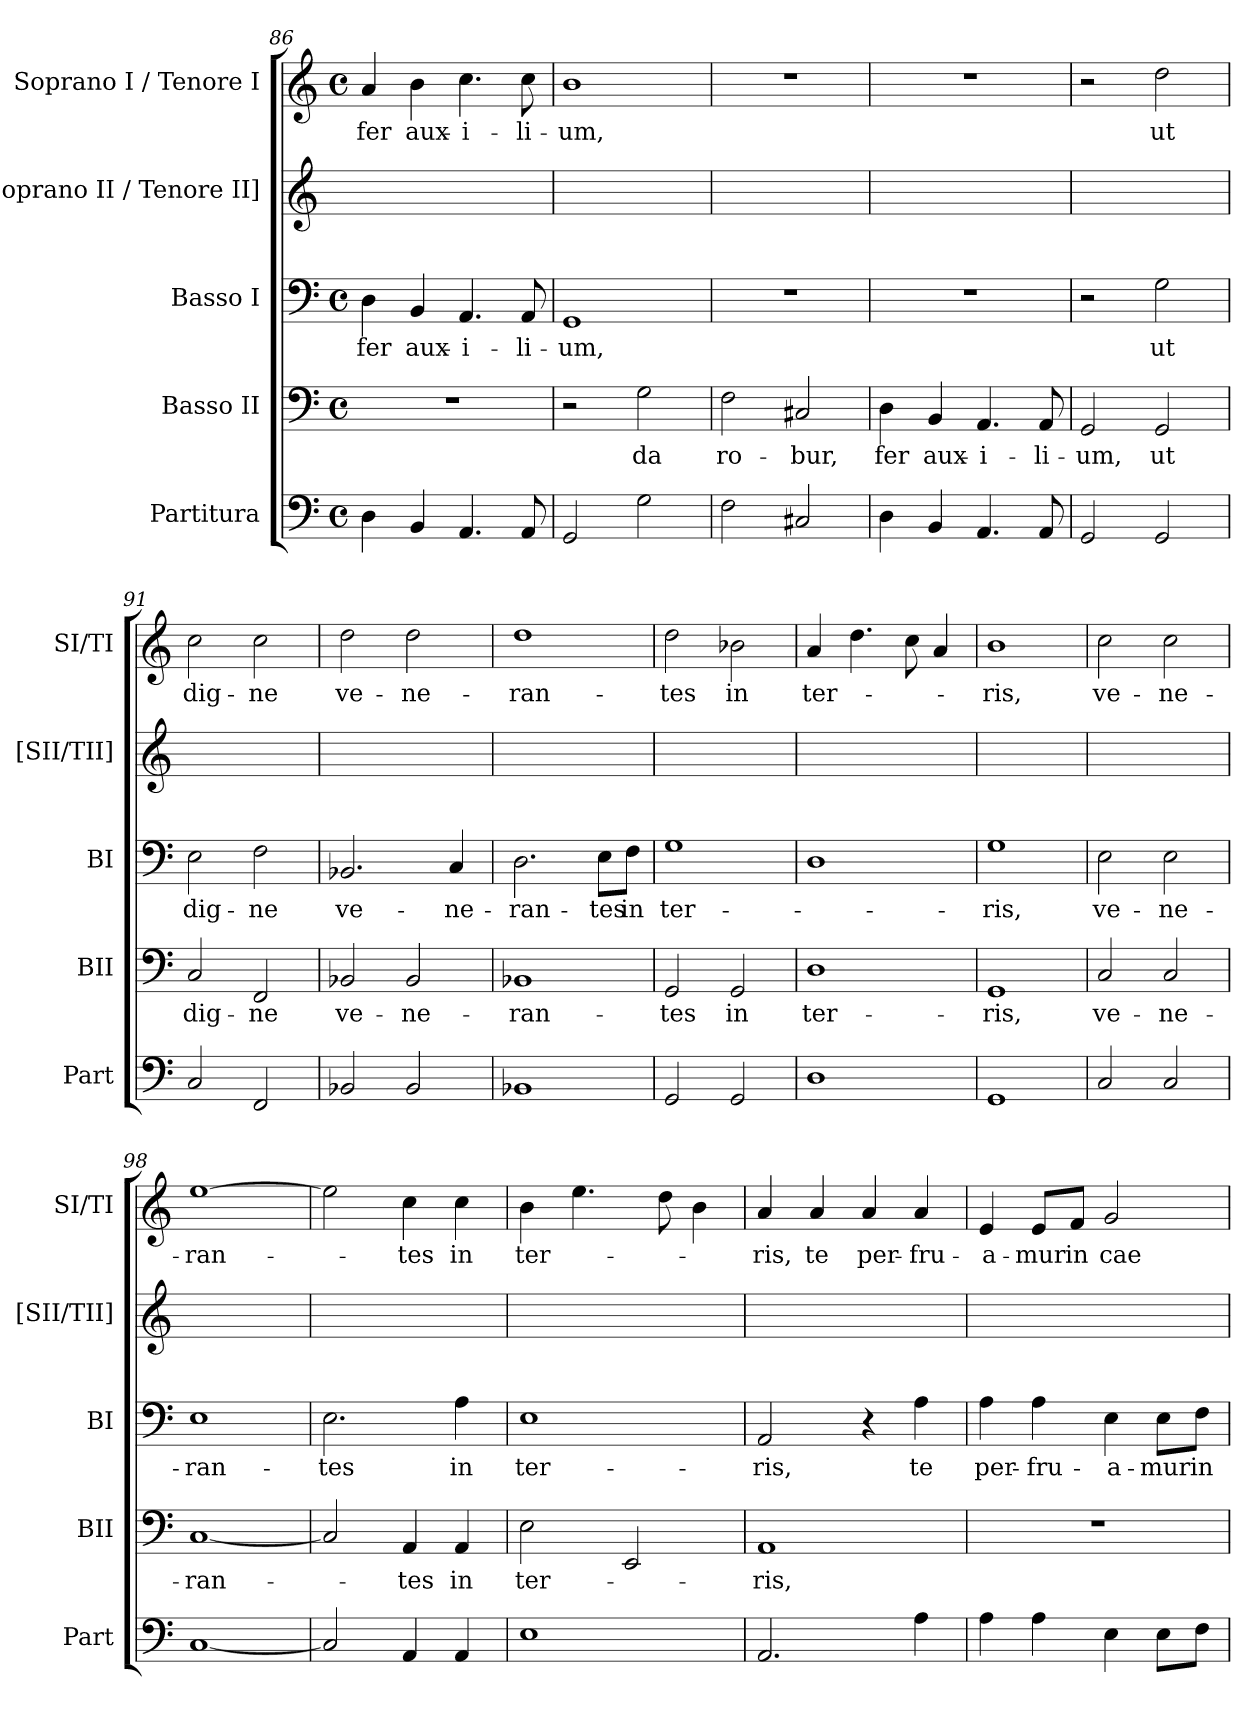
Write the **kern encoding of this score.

**kern	**kern	**text	**kern	**text	**kern	**kern	**text
*part5	*part4	*part4	*part3	*part3	*part2	*part1	*part1
*staff5	*staff4	*staff4	*staff3	*staff3	*staff2	*staff1	*staff1
*I"Partitura	*I"Basso II	*	*I"Basso I	*	*I"[Soprano II / Tenore II]	*I"Soprano I / Tenore I	*
*I'Part	*I'BII	*	*I'BI	*	*I'[SII/TII]	*I'SI/TI	*
*clefF4	*clefF4	*	*clefF4	*	*clefG2	*clefG2	*
*k[]	*k[]	*	*k[]	*	*k[]	*k[]	*
*M4/4	*M4/4	*	*M4/4	*	*	*M4/4	*
*met(c)	*met(c)	*	*met(c)	*	*	*met(c)	*
=86	=86	=86	=86	=86	=86	=86	=86
4D\	1r	.	4D\	fer	1ryy	4a/	fer
4BB/	.	.	4BB/	aux-	.	4b\	aux-
4.AA/	.	.	4.AA/	-i-	.	4.cc\	-i-
8AA/	.	.	8AA/	-li-	.	8cc\	-li-
=87	=87	=87	=87	=87	=87	=87	=87
2GG/	2r	.	1GG	-um,	1ryy	1b	-um,
2G\	2G\	da	.	.	.	.	.
=88	=88	=88	=88	=88	=88	=88	=88
2F\	2F\	ro-	1r	.	1ryy	1r	.
2C#X/	2C#X/	-bur,	.	.	.	.	.
=89	=89	=89	=89	=89	=89	=89	=89
4D\	4D\	fer	1r	.	1ryy	1r	.
4BB/	4BB/	aux-	.	.	.	.	.
4.AA/	4.AA/	-i-	.	.	.	.	.
8AA/	8AA/	-li-	.	.	.	.	.
=90	=90	=90	=90	=90	=90	=90	=90
2GG/	2GG/	-um,	2r	.	1ryy	2r	.
2GG/	2GG/	ut	2G\	ut	.	2dd\	ut
=91	=91	=91	=91	=91	=91	=91	=91
2C/	2C/	dig-	2E\	dig-	1ryy	2cc\	dig-
2FF/	2FF/	-ne	2F\	-ne	.	2cc\	-ne
=92	=92	=92	=92	=92	=92	=92	=92
2BB-X/	2BB-X/	ve-	2.BB-X/	ve-	1ryy	2dd\	ve-
2BB-/	2BB-/	-ne-	.	.	.	2dd\	-ne-
.	.	.	4C/	-ne-	.	.	.
=93	=93	=93	=93	=93	=93	=93	=93
1BB-X	1BB-X	-ran-	2.D\	-ran-	1ryy	1dd	-ran-
.	.	.	8E\L	-tes	.	.	.
.	.	.	8F\J	in	.	.	.
=94	=94	=94	=94	=94	=94	=94	=94
2GG/	2GG/	-tes	1G	ter-	1ryy	2dd\	-tes
2GG/	2GG/	in	.	.	.	2b-X\	in
=95	=95	=95	=95	=95	=95	=95	=95
1D	1D	ter-	1D	.	1ryy	4a/	ter-
.	.	.	.	.	.	4.dd\	.
.	.	.	.	.	.	8cc\	.
.	.	.	.	.	.	4a/	.
=96	=96	=96	=96	=96	=96	=96	=96
1GG	1GG	-ris,	1G	-ris,	1ryy	1b	-ris,
=97	=97	=97	=97	=97	=97	=97	=97
2C/	2C/	ve-	2E\	ve-	1ryy	2cc\	ve-
2C/	2C/	-ne-	2E\	-ne-	.	2cc\	-ne-
=98	=98	=98	=98	=98	=98	=98	=98
[1C	[1C	-ran-	1E	-ran-	1ryy	[1ee	-ran-
=99	=99	=99	=99	=99	=99	=99	=99
2C/]	2C/]	.	2.E\	-tes	1ryy	2ee\]	.
4AA/	4AA/	-tes	.	.	.	4cc\	-tes
4AA/	4AA/	in	4A\	in	.	4cc\	in
=100	=100	=100	=100	=100	=100	=100	=100
1E	2E\	ter-	1E	ter-	1ryy	4b\	ter-
.	.	.	.	.	.	4.ee\	.
.	2EE/	.	.	.	.	.	.
.	.	.	.	.	.	8dd\	.
.	.	.	.	.	.	4b\	.
=101	=101	=101	=101	=101	=101	=101	=101
2.AA/	1AA	-ris,	2AA/	-ris,	1ryy	4a/	-ris,
.	.	.	.	.	.	4a/	te
.	.	.	4r	.	.	4a/	per-
4A\	.	.	4A\	te	.	4a/	-fru-
=102	=102	=102	=102	=102	=102	=102	=102
4A\	1r	.	4A\	per-	1ryy	4e/	-a-
4A\	.	.	4A\	-fru-	.	8e/L	-mur
.	.	.	.	.	.	8f/J	in
4E\	.	.	4E\	-a-	.	2g/	cae-
8E\L	.	.	8E\L	-mur	.	.	.
8F\J	.	.	8F\J	in	.	.	.
=	=	=	=	=	=	=	=
*-	*-	*-	*-	*-	*-	*-	*-
